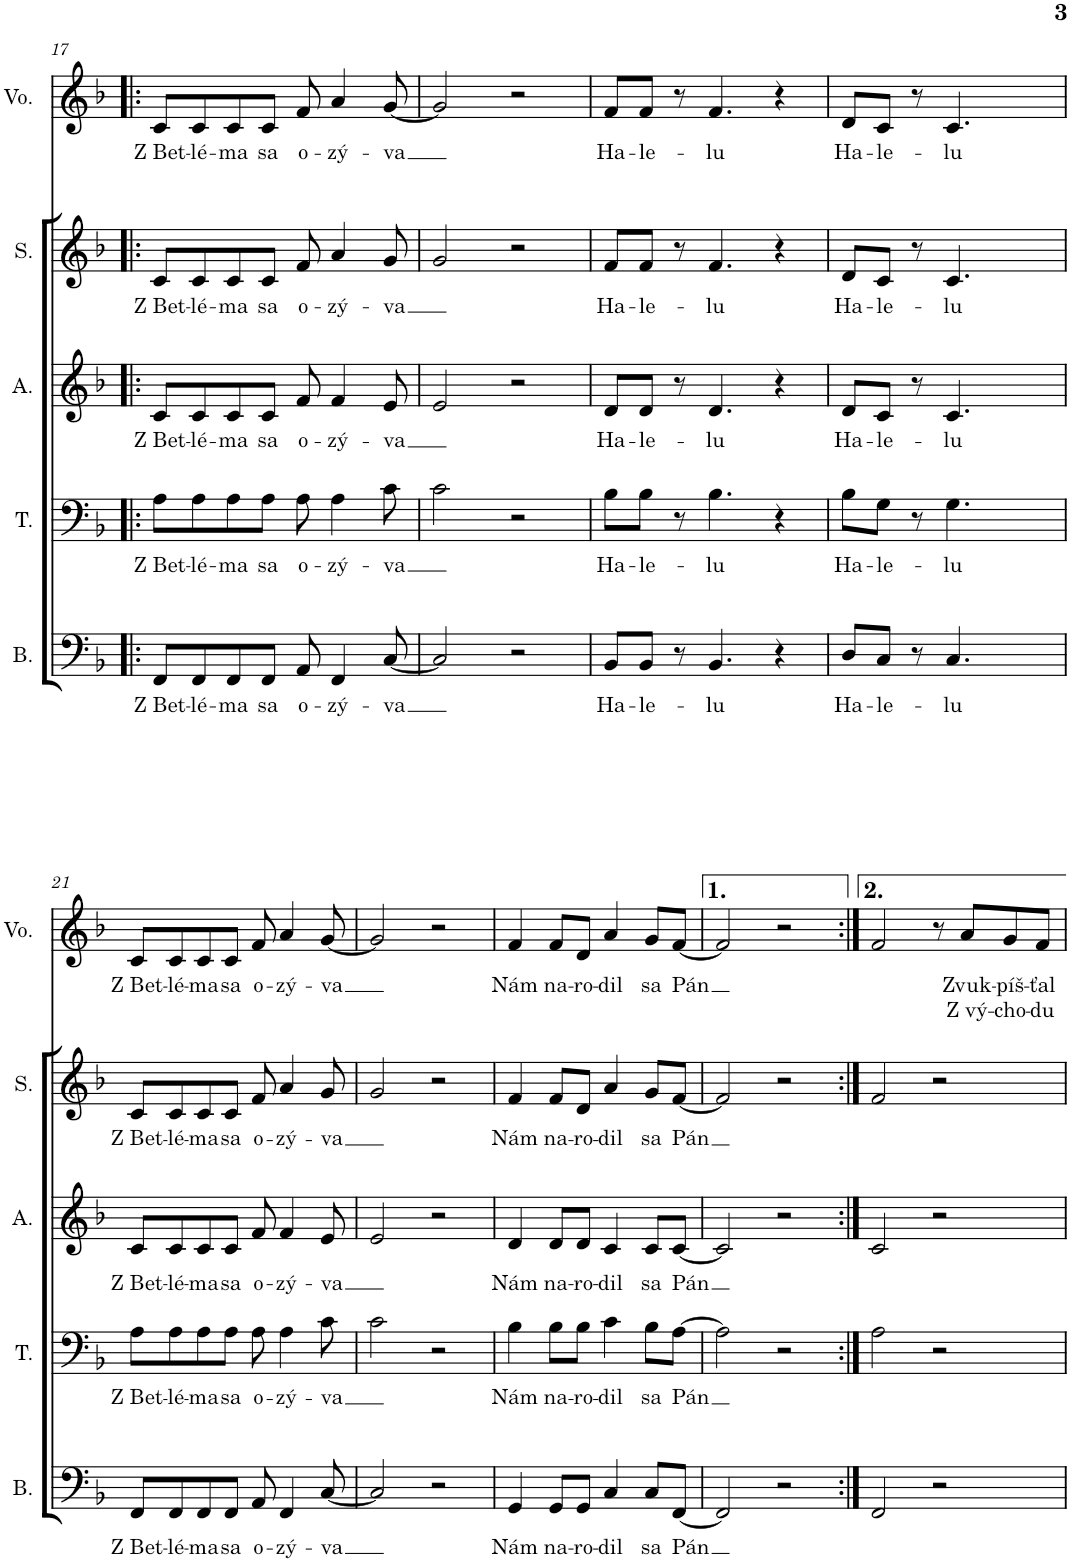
**kern	**text	**kern	**text	**kern	**text	**kern	**text	**kern	**text	**text
*part5	*part5	*part4	*part4	*part3	*part3	*part2	*part2	*part1	*part1	*part1
*staff5	*staff5	*staff4	*staff4	*staff3	*staff3	*staff2	*staff2	*staff1	*staff1	*staff1
*I"Bass	*	*I"Tenor	*	*I"Alto	*	*I"Soprano	*	*I"Voice	*	*
*I'B.	*	*I'T.	*	*I'A.	*	*I'S.	*	*I'Vo.	*	*
!!LO:PB:g=z
*clefF4	*	*clefF4	*	*clefG2	*	*clefG2	*	*clefG2	*	*
*k[b-]	*	*k[b-]	*	*k[b-]	*	*k[b-]	*	*k[b-]	*	*
*M4/4	*	*M4/4	*	*M4/4	*	*M4/4	*	*M4/4	*	*
=17!|:	=17!|:	=17!|:	=17!|:	=17!|:	=17!|:	=17!|:	=17!|:	=17!|:	=17!|:	=17!|:
!	!LO:LY:b	!	!LO:LY:b	!	!LO:LY:b	!	!LO:LY:b	!	!LO:LY:b	!
8FF/L	Z Bet-	8A\L	Z Bet-	8c/L	Z Bet-	8c/L	Z Bet-	8c/L	Z Bet-	.
!	!LO:LY:b	!	!LO:LY:b	!	!LO:LY:b	!	!LO:LY:b	!	!LO:LY:b	!
8FF/	-lé-	8A\	-lé-	8c/	-lé-	8c/	-lé-	8c/	-lé-	.
!	!LO:LY:b	!	!LO:LY:b	!	!LO:LY:b	!	!LO:LY:b	!	!LO:LY:b	!
8FF/	-ma	8A\	-ma	8c/	-ma	8c/	-ma	8c/	-ma	.
!	!LO:LY:b	!	!LO:LY:b	!	!LO:LY:b	!	!LO:LY:b	!	!LO:LY:b	!
8FF/J	sa	8A\J	sa	8c/J	sa	8c/J	sa	8c/J	sa	.
!	!LO:LY:b	!	!LO:LY:b	!	!LO:LY:b	!	!LO:LY:b	!	!LO:LY:b	!
8AA/	o-	8A\	o-	8f/	o-	8f/	o-	8f/	o-	.
!	!LO:LY:b	!	!LO:LY:b	!	!LO:LY:b	!	!LO:LY:b	!	!LO:LY:b	!
4FF/	-zý-	4A\	-zý-	4f/	-zý-	4a/	-zý-	4a/	-zý-	.
!	!LO:LY:b	!	!LO:LY:b	!	!LO:LY:b	!	!LO:LY:b	!	!LO:LY:b	!
[8C/	-va	8c\	-va	8e/	-va	8g/	-va	[8g/	-va	.
=18	=18	=18	=18	=18	=18	=18	=18	=18	=18	=18
2C/]	.	2c\	.	2e/	.	2g/	.	2g/]	.	.
2r	.	2r	.	2r	.	2r	.	2r	.	.
=19	=19	=19	=19	=19	=19	=19	=19	=19	=19	=19
!	!LO:LY:b	!	!LO:LY:b	!	!LO:LY:b	!	!LO:LY:b	!	!LO:LY:b	!
8BB-/L	Ha-	8B-\L	Ha-	8d/L	Ha-	8f/L	Ha-	8f/L	Ha-	.
!	!LO:LY:b	!	!LO:LY:b	!	!LO:LY:b	!	!LO:LY:b	!	!LO:LY:b	!
8BB-/J	-le-	8B-\J	-le-	8d/J	-le-	8f/J	-le-	8f/J	-le-	.
8r	.	8r	.	8r	.	8r	.	8r	.	.
!	!LO:LY:b	!	!LO:LY:b	!	!LO:LY:b	!	!LO:LY:b	!	!LO:LY:b	!
4.BB-/	-lu	4.B-\	-lu	4.d/	-lu	4.f/	-lu	4.f/	-lu	.
4r	.	4r	.	4r	.	4r	.	4r	.	.
=20	=20	=20	=20	=20	=20	=20	=20	=20	=20	=20
!	!LO:LY:b	!	!LO:LY:b	!	!LO:LY:b	!	!LO:LY:b	!	!LO:LY:b	!
8D/L	Ha-	8B-\L	Ha-	8d/L	Ha-	8d/L	Ha-	8d/L	Ha-	.
!	!LO:LY:b	!	!LO:LY:b	!	!LO:LY:b	!	!LO:LY:b	!	!LO:LY:b	!
8C/J	-le-	8G\J	-le-	8c/J	-le-	8c/J	-le-	8c/J	-le-	.
8r	.	8r	.	8r	.	8r	.	8r	.	.
!	!LO:LY:b	!	!LO:LY:b	!	!LO:LY:b	!	!LO:LY:b	!	!LO:LY:b	!
4.C/	-lu	4.G\	-lu	4.c/	-lu	4.c/	-lu	4.c/	-lu	.
4ryy	.	4ryy	.	4ryy	.	4ryy	.	4ryy	.	.
!!LO:LB:g=z
=21	=21	=21	=21	=21	=21	=21	=21	=21	=21	=21
!	!LO:LY:b	!	!LO:LY:b	!	!LO:LY:b	!	!LO:LY:b	!	!LO:LY:b	!
8FF/L	Z Bet-	8A\L	Z Bet-	8c/L	Z Bet-	8c/L	Z Bet-	8c/L	Z Bet-	.
!	!LO:LY:b	!	!LO:LY:b	!	!LO:LY:b	!	!LO:LY:b	!	!LO:LY:b	!
8FF/	-lé-	8A\	-lé-	8c/	-lé-	8c/	-lé-	8c/	-lé-	.
!	!LO:LY:b	!	!LO:LY:b	!	!LO:LY:b	!	!LO:LY:b	!	!LO:LY:b	!
8FF/	-ma	8A\	-ma	8c/	-ma	8c/	-ma	8c/	-ma	.
!	!LO:LY:b	!	!LO:LY:b	!	!LO:LY:b	!	!LO:LY:b	!	!LO:LY:b	!
8FF/J	sa	8A\J	sa	8c/J	sa	8c/J	sa	8c/J	sa	.
!	!LO:LY:b	!	!LO:LY:b	!	!LO:LY:b	!	!LO:LY:b	!	!LO:LY:b	!
8AA/	o-	8A\	o-	8f/	o-	8f/	o-	8f/	o-	.
!	!LO:LY:b	!	!LO:LY:b	!	!LO:LY:b	!	!LO:LY:b	!	!LO:LY:b	!
4FF/	-zý-	4A\	-zý-	4f/	-zý-	4a/	-zý-	4a/	-zý-	.
!	!LO:LY:b	!	!LO:LY:b	!	!LO:LY:b	!	!LO:LY:b	!	!LO:LY:b	!
[8C/	-va	8c\	-va	8e/	-va	8g/	-va	[8g/	-va	.
=22	=22	=22	=22	=22	=22	=22	=22	=22	=22	=22
2C/]	.	2c\	.	2e/	.	2g/	.	2g/]	.	.
2r	.	2r	.	2r	.	2r	.	2r	.	.
=23	=23	=23	=23	=23	=23	=23	=23	=23	=23	=23
!	!LO:LY:b	!	!LO:LY:b	!	!LO:LY:b	!	!LO:LY:b	!	!LO:LY:b	!
4GG/	Nám	4B-\	Nám	4d/	Nám	4f/	Nám	4f/	Nám	.
!	!LO:LY:b	!	!LO:LY:b	!	!LO:LY:b	!	!LO:LY:b	!	!LO:LY:b	!
8GG/L	na-	8B-\L	na-	8d/L	na-	8f/L	na-	8f/L	na-	.
!	!LO:LY:b	!	!LO:LY:b	!	!LO:LY:b	!	!LO:LY:b	!	!LO:LY:b	!
8GG/J	-ro-	8B-\J	-ro-	8d/J	-ro-	8d/J	-ro-	8d/J	-ro-	.
!	!LO:LY:b	!	!LO:LY:b	!	!LO:LY:b	!	!LO:LY:b	!	!LO:LY:b	!
4C/	-dil	4c\	-dil	4c/	-dil	4a/	-dil	4a/	-dil	.
!	!LO:LY:b	!	!LO:LY:b	!	!LO:LY:b	!	!LO:LY:b	!	!LO:LY:b	!
8C/L	sa	8B-\L	sa	8c/L	sa	8g/L	sa	8g/L	sa	.
!	!LO:LY:b	!	!LO:LY:b	!	!LO:LY:b	!	!LO:LY:b	!	!LO:LY:b	!
[8FF/J	Pán	[8A\J	Pán	[8c/J	Pán	[8f/J	Pán	[8f/J	Pán	.
=24	=24	=24	=24	=24	=24	=24	=24	=24	=24	=24
2FF/]	.	2A\]	.	2c/]	.	2f/]	.	2f/]	.	.
2r	.	2r	.	2r	.	2r	.	2r	.	.
=25:|!	=25:|!	=25:|!	=25:|!	=25:|!	=25:|!	=25:|!	=25:|!	=25:|!	=25:|!	=25:|!
2FF/	.	2A\	.	2c/	.	2f/	.	2f/	.	.
2r	.	2r	.	2r	.	2r	.	8r	.	.
!	!	!	!	!	!	!	!	!	!LO:LY:b	!LO:LY:b
.	.	.	.	.	.	.	.	8a/L	Zvuk-	Z vý-
!	!	!	!	!	!	!	!	!	!LO:LY:b	!LO:LY:b
.	.	.	.	.	.	.	.	8g/	-píš-	-cho-
!	!	!	!	!	!	!	!	!	!LO:LY:b	!LO:LY:b
.	.	.	.	.	.	.	.	8f/J	-ťal	-du
=	=	=	=	=	=	=	=	=	=	=
*-	*-	*-	*-	*-	*-	*-	*-	*-	*-	*-
